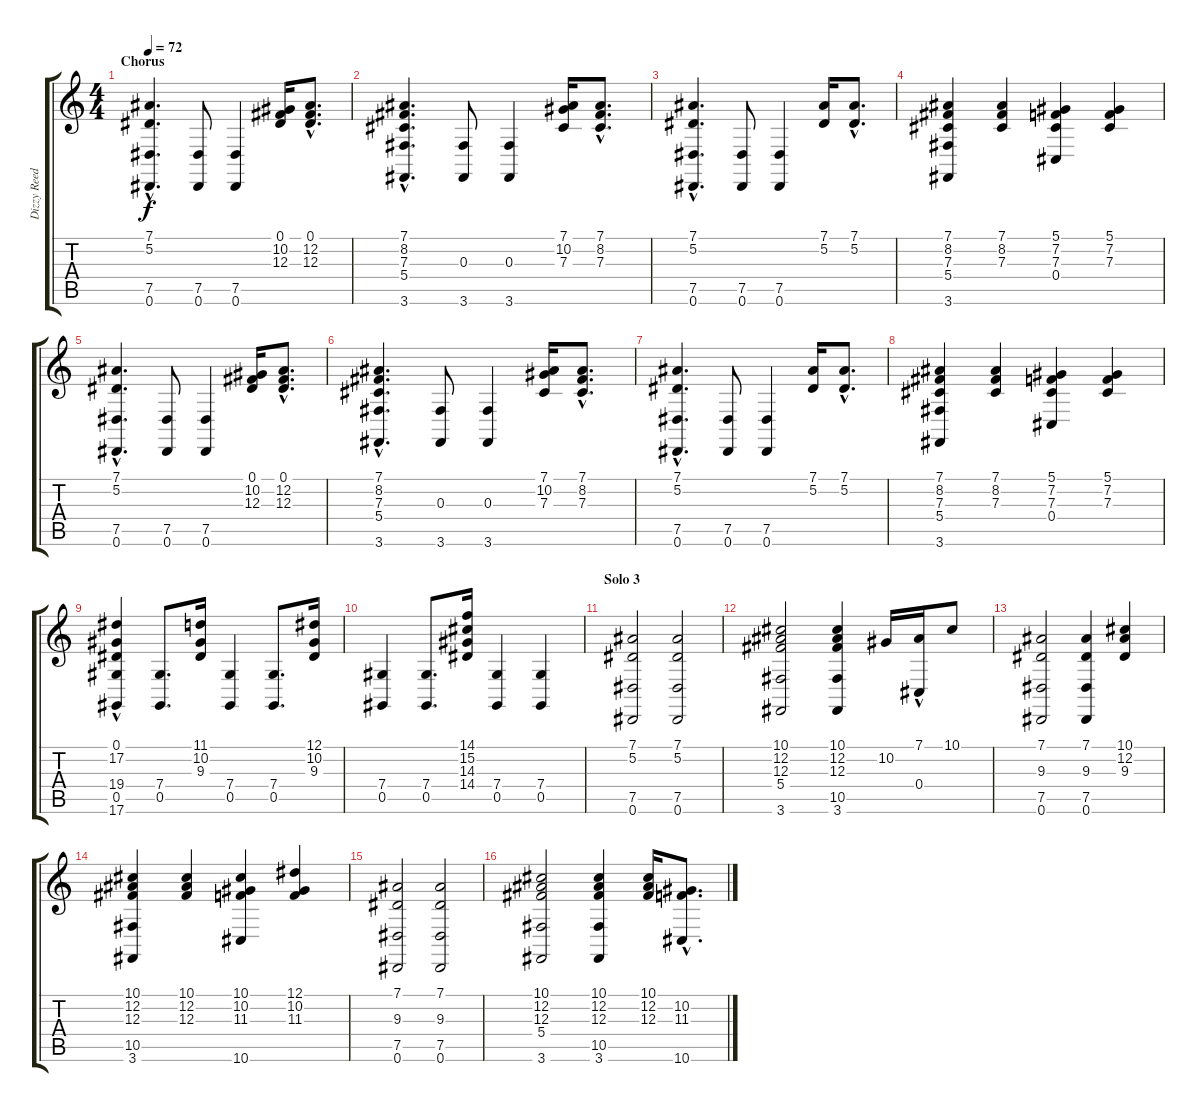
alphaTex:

\track ("Dizzy Reed" "Dizzy Reed") {instrument brightacousticpiano}
\staff {score tabs}
\tuning (Eb4 Bb3 Gb3 Db3 Ab2 Eb2) {hide}
\ts (4 4)
\section ("" "Chorus")
\tempo 72
\clef g2
\ks c
(7.1{hac} 5.2{hac} 7.5{hac} 0.6{hac}).4{d dy f} (7.5 0.6).8 (7.5 0.6).4 (0.1 10.2 12.3).16 (0.1{hac} 12.2{hac} 12.3{hac}).8{d} |
(7.1{hac} 8.2{hac} 7.3{hac} 5.4{hac} 3.6{hac}).4{d} (0.3 3.6).8 (0.3 3.6).4 (7.1 10.2 7.3).16 (7.1{hac} 8.2{hac} 7.3{hac}).8{d} |
(7.1{hac} 5.2{hac} 7.5{hac} 0.6{hac}).4{d} (7.5 0.6).8 (7.5 0.6).4 (7.1 5.2).16 (7.1{hac} 5.2{hac}).8{d} |
(7.1 8.2 7.3 5.4 3.6).4 (7.1 8.2 7.3).4 (5.1 7.2 7.3 0.4).4 (5.1 7.2 7.3).4 |
(7.1{hac} 5.2{hac} 7.5{hac} 0.6{hac}).4{d} (7.5 0.6).8 (7.5 0.6).4 (0.1 10.2 12.3).16 (0.1{hac} 12.2{hac} 12.3{hac}).8{d} |
(7.1{hac} 8.2{hac} 7.3{hac} 5.4{hac} 3.6{hac}).4{d} (0.3 3.6).8 (0.3 3.6).4 (7.1 10.2 7.3).16 (7.1{hac} 8.2{hac} 7.3{hac}).8{d} |
(7.1{hac} 5.2{hac} 7.5{hac} 0.6{hac}).4{d} (7.5 0.6).8 (7.5 0.6).4 (7.1 5.2).16 (7.1{hac} 5.2{hac}).8{d} |
(7.1 8.2 7.3 5.4 3.6).4 (7.1 8.2 7.3).4 (5.1 7.2 7.3 0.4).4 (5.1 7.2 7.3).4 |
(0.1{hac} 17.2{hac} 19.4{hac} 0.5 17.6).4 (7.4 0.5).8{d} (11.1 10.2 9.3).16 (7.4 0.5).4 (7.4 0.5).8{d} (12.1 10.2 9.3).16 |
(7.4 0.5).4 (7.4 0.5).8{d} (14.1 15.2 14.3 14.4).16 (7.4 0.5).4 (7.4 0.5).4 |
\section ("" "Solo 3")
(7.1 5.2 7.5 0.6).2 (7.1 5.2 7.5 0.6).2 |
(10.1 12.2 12.3 5.4 3.6).2 (10.1 12.2 12.3 10.5 3.6).4 10.2.16 (7.1 0.4{hac}).16 10.1.8 |
(7.1 9.3 7.5 0.6).2 (7.1 9.3 7.5 0.6).4 (10.1 12.2 9.3).4 |
(10.1 12.2 12.3 10.5 3.6).4 (10.1 12.2 12.3).4 (10.1 10.2 11.3 10.6).4 (12.1 10.2 11.3).4 |
(7.1 9.3 7.5 0.6).2 (7.1 9.3 7.5 0.6).2 |
(10.1 12.2 12.3 5.4 3.6).2 (10.1 12.2 12.3 10.5 3.6).4 (10.1 12.2 12.3).16 (10.2{hac} 11.3{hac} 10.6{hac}).8{d}
